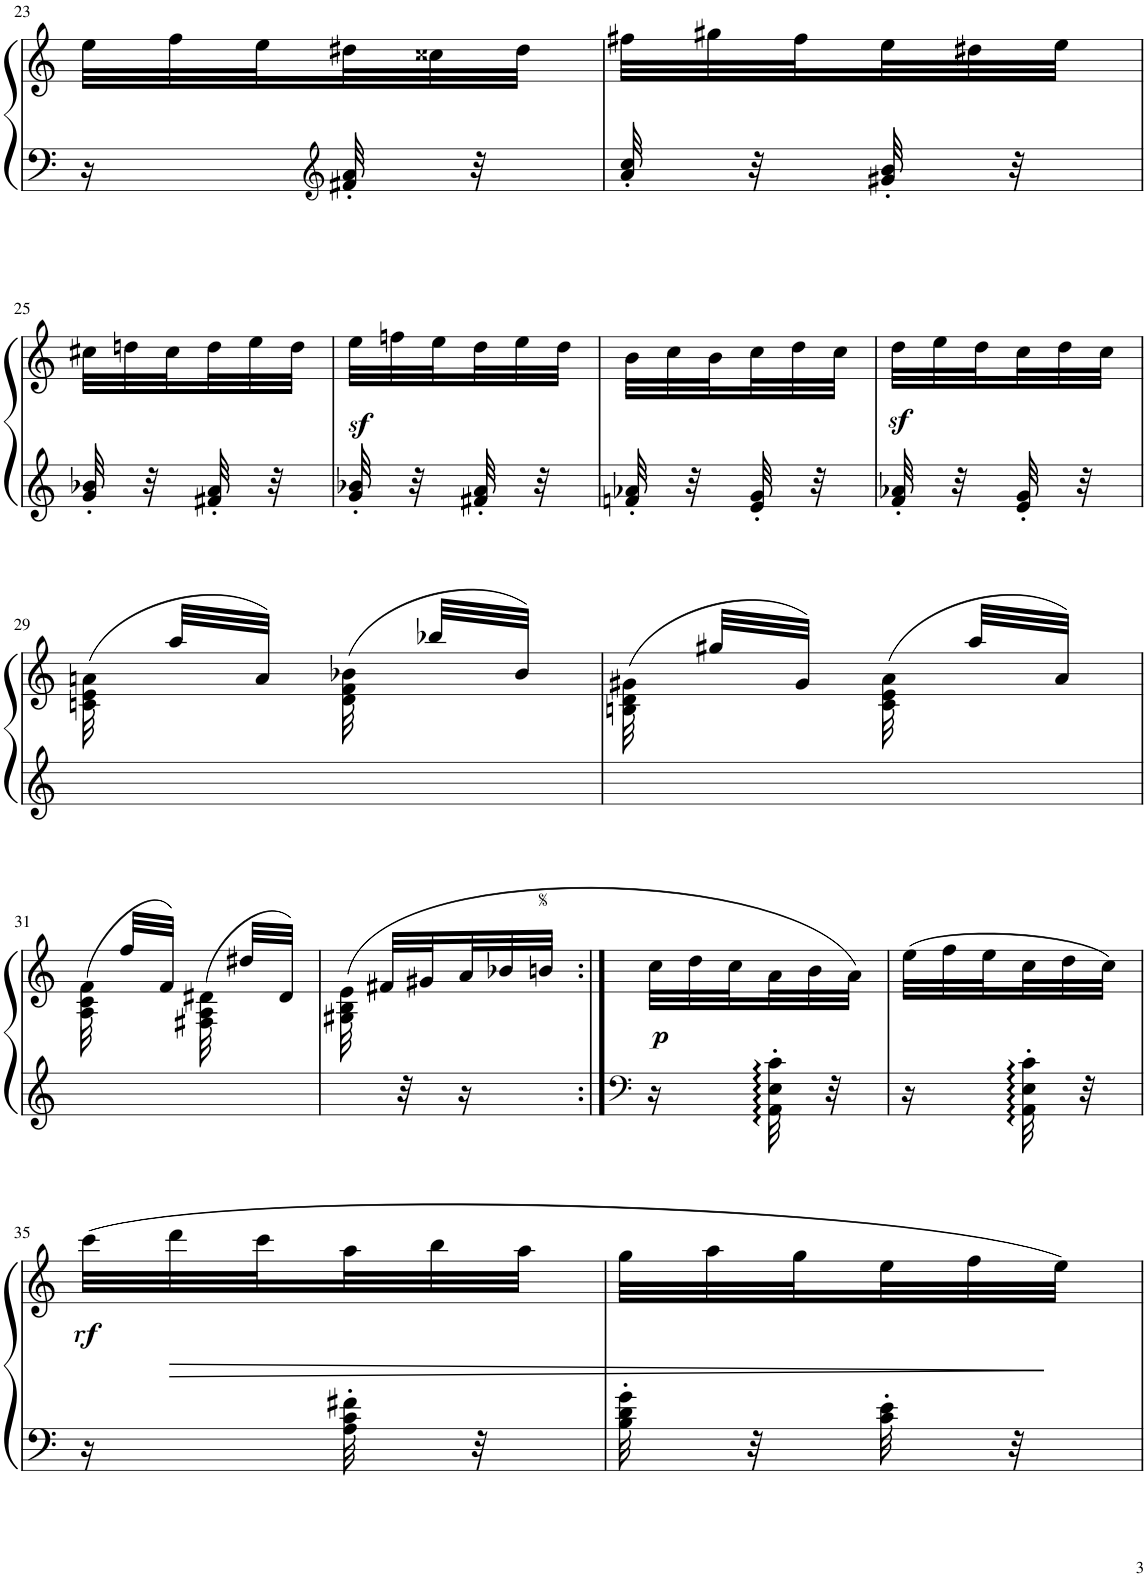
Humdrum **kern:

**kern	**kern	**dynam
*part1	*part1	*part1
*staff2	*staff1	*staff1/2
*I"Piano	*	*
*I'Pno	*	*
!!LO:PB:g=z
*clefF4	*clefG2	*
*k[]	*k[]	*
*M2/16	*M2/16	*
*	*Xtuplet	*
=23	=23	=23
16r	48ee\LLL	.
.	48ff\	.
.	48ee\	.
*clefG2	*	*
32f#X/' 32a/'	48dd#X\	.
.	48cc##X\	.
32r	.	.
.	48dd#\JJJ	.
=24	=24	=24
32a/' 32cc/'	48ff#X\LLL	.
.	48gg#X\	.
32r	.	.
.	48ff#\	.
32g#X/' 32b/'	48ee\	.
.	48dd#X\	.
32r	.	.
.	48ee\JJJ	.
!!LO:LB:g=z
=25	=25	=25
32g/' 32b-X/'	48cc#X\LLL	.
.	48ddn\	.
32r	.	.
.	48cc#\	.
32f#X/' 32a/'	48dd\	.
.	48ee\	.
32r	.	.
.	48dd\JJJ	.
=26	=26	=26
32g/' 32b-X/'	48eez<\LLL	.
.	48ffn\	.
32r	.	.
.	48ee\	.
32f#X/' 32a/'	48dd\	.
.	48ee\	.
32r	.	.
.	48dd\JJJ	.
=27	=27	=27
32fn/' 32a-X/'	48b\LLL	.
.	48cc\	.
32r	.	.
.	48b\	.
32e/' 32g/'	48cc\	.
.	48dd\	.
32r	.	.
.	48cc\JJJ	.
=28	=28	=28
32f/' 32a-X/'	48ddz<\LLL	.
.	48ee\	.
32r	.	.
.	48dd\	.
32e/' 32g/'	48cc\	.
.	48dd\	.
32r	.	.
.	48cc\JJJ	.
!!LO:LB:g=z
=29	=29	=29
*	*^	*
32ryy	48ryy	(32cn\ 32e\ 32an\	.
.	48aa/LLL	.	.
32ryy	.	32ryy	.
.	(48a/JJJ	.	.
32ryy	48ryy	(32d\ 32f\ 32b-X\	.
.	48bb-X/LLL	.	.
32ryy	.	32ryy	.
.	(48b-/JJJ	.	.
=30	=30	=30	=30
32ryy	48ryy	(32Bn\ 32d\ 32g#X\	.
.	48gg#X/LLL	.	.
32ryy	.	32ryy	.
.	48g#/JJJ)	.	.
32ryy	48ryy	(32c\ 32e\ 32a\	.
.	48aa/LLL	.	.
32ryy	.	32ryy	.
.	48a/JJJ)	.	.
!!LO:LB:g=z	!!
=31	=31	=31	=31
32ryy	48ryy	(32A\ 32c\ 32f\	.
.	48ff/LLL	.	.
32ryy	.	32ryy	.
.	48f/JJJ)	.	.
32ryy	48ryy	32F#X\ 32A\ 32d#X\	.
.	48dd#X/LLL	.	.
32ryy	.	32ryy	.
.	48d#/JJJ)	.	.
=32	=32	=32	=32
32ryy	48ryy	32G#X\ 32B\ 32e\	.
.	48f#X/LLL	.	.
32r	.	16.ryy	.
.	48g#X/	.	.
16r	48a/	.	.
.	48b-X/	.	.
.	48bn/JJJ	.	.
*	*v	*v	*
=33:|!	=33:|!	=33:|!
*clefF4	*	*
!	!	!LO:DY:b
16r	48cc\LLL	p
.	48dd\	.
.	48cc\	.
32AA\' 32E\' 32c\'	48a\	.
.	48b\	.
32r	.	.
.	48a\JJJ)	.
=34	=34	=34
16r	(48ee\LLL	.
.	48ff\	.
.	48ee\	.
32AA\' 32E\' 32c\'	48cc\	.
.	48dd\	.
32r	.	.
.	48cc\JJJ)	.
!!LO:LB:g=z
=35	=35	=35
!	!	!LO:DY:b
16r	(48ccc\LLL	rf
!	!	!LO:HP:b
.	48ddd\	>
.	48ccc\	.
32A\' 32c\' 32f#X\'	48aa\	.
.	48bb\	.
32r	.	.
.	48aa\JJJ	.
=36	=36	=36
32B\' 32d\' 32g\'	48gg\LLL	.
.	48aa\	.
32r	.	.
.	48gg\	.
32c\' 32e\'	48ee\	.
.	48ff\	.
32r	.	.
.	48ee\JJJ)	]
=	=	=
*-	*-	*-
